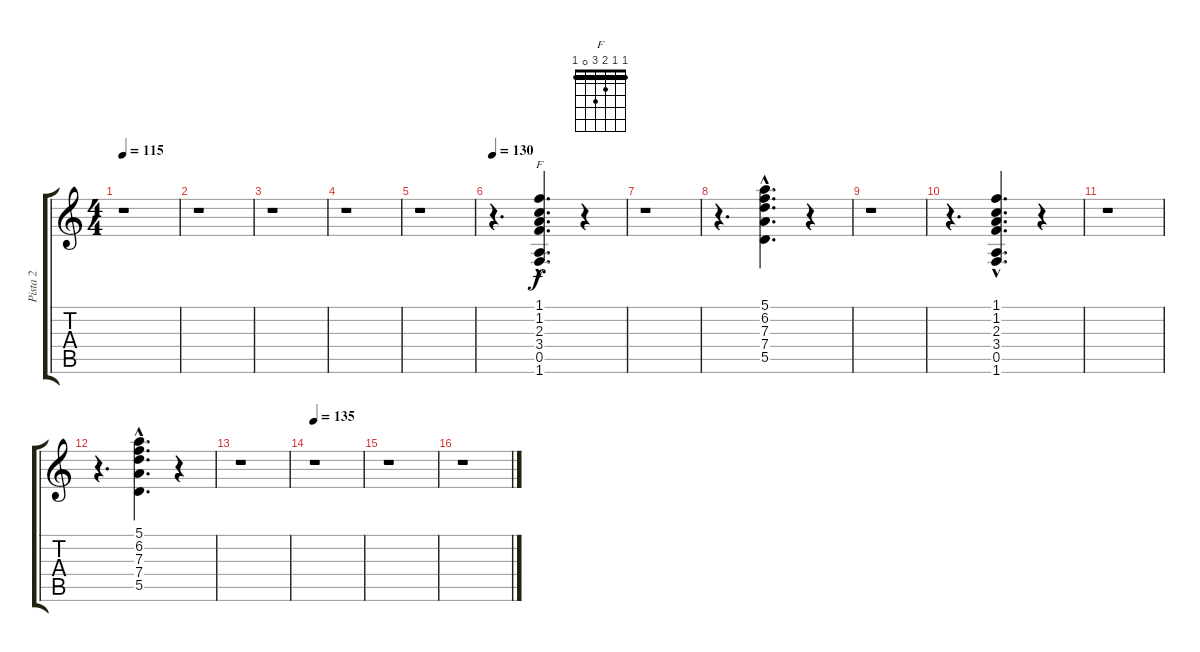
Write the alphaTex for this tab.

\track ("Pista 2" "Pista 2") {instrument acousticguitarsteel}
\staff {score tabs}
\tuning (E4 B3 G3 D3 A2 E2) {hide}
\chord ("F" 1 1 2 3 0 1) {barre 1}
\ts (4 4)
\tempo 115
\clef g2
\ks c
r.1{dy f} |
r.1 |
r.1 |
r.1 |
r.1 |
\tempo 130
r.4{d} (1.1{hac} 1.2{hac} 2.3{hac} 3.4{hac} 0.5{hac} 1.6{hac}).4{d ch "F"} r.4 |
r.1 |
r.4{d} (5.1{hac} 6.2{hac} 7.3{hac} 7.4{hac} 5.5{hac}).4{d} r.4 |
r.1 |
r.4{d} (1.1{hac} 1.2{hac} 2.3{hac} 3.4{hac} 0.5{hac} 1.6{hac}).4{d} r.4 |
r.1 |
r.4{d} (5.1{hac} 6.2{hac} 7.3{hac} 7.4{hac} 5.5{hac}).4{d} r.4 |
r.1 |
\tempo 135
r.1 |
r.1 |
r.1
